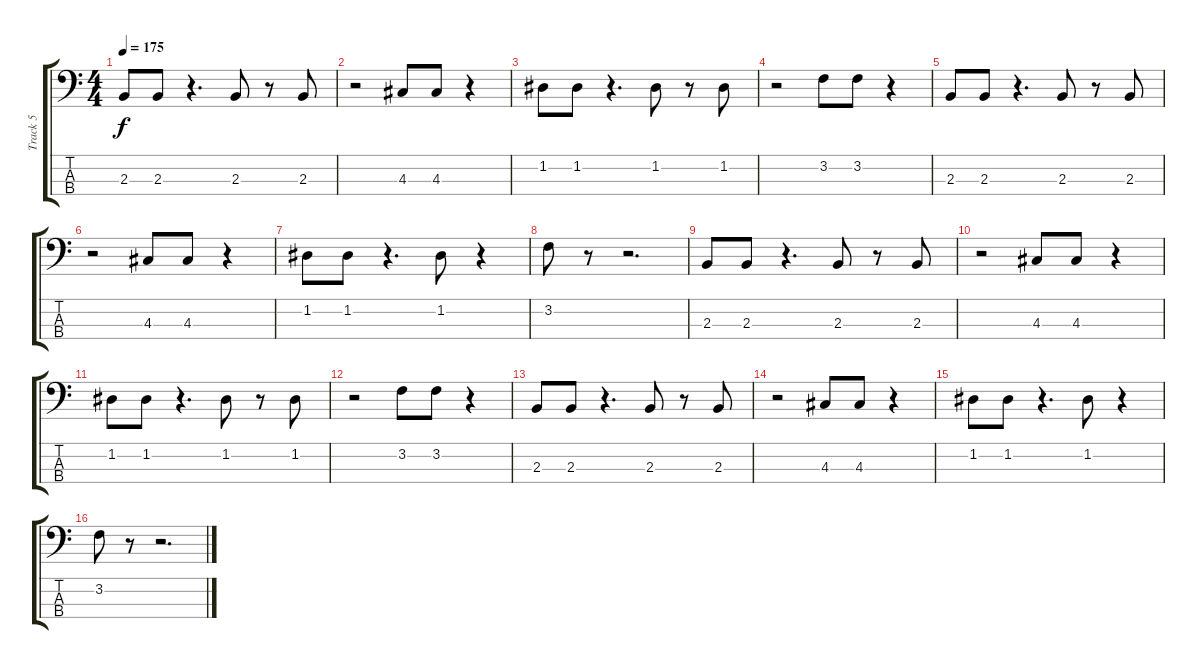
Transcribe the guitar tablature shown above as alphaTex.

\track ("Track 5" "Track 5") {instrument electricbasspick}
\staff {score tabs}
\tuning (G2 D2 A1 E1) {hide}
\ts (4 4)
\tempo 175
\clef f4
\ks c
2.3.8{dy f} 2.3.8 r.4{d} 2.3.8 r.8 2.3.8 |
r.2 4.3.8 4.3.8 r.4 |
1.2.8 1.2.8 r.4{d} 1.2.8 r.8 1.2.8 |
r.2 3.2.8 3.2.8 r.4 |
2.3.8 2.3.8 r.4{d} 2.3.8 r.8 2.3.8 |
r.2 4.3.8 4.3.8 r.4 |
1.2.8 1.2.8 r.4{d} 1.2.8 r.4 |
3.2.8 r.8 r.2{d} |
2.3.8 2.3.8 r.4{d} 2.3.8 r.8 2.3.8 |
r.2 4.3.8 4.3.8 r.4 |
1.2.8 1.2.8 r.4{d} 1.2.8 r.8 1.2.8 |
r.2 3.2.8 3.2.8 r.4 |
2.3.8 2.3.8 r.4{d} 2.3.8 r.8 2.3.8 |
r.2 4.3.8 4.3.8 r.4 |
1.2.8 1.2.8 r.4{d} 1.2.8 r.4 |
3.2.8 r.8 r.2{d}
